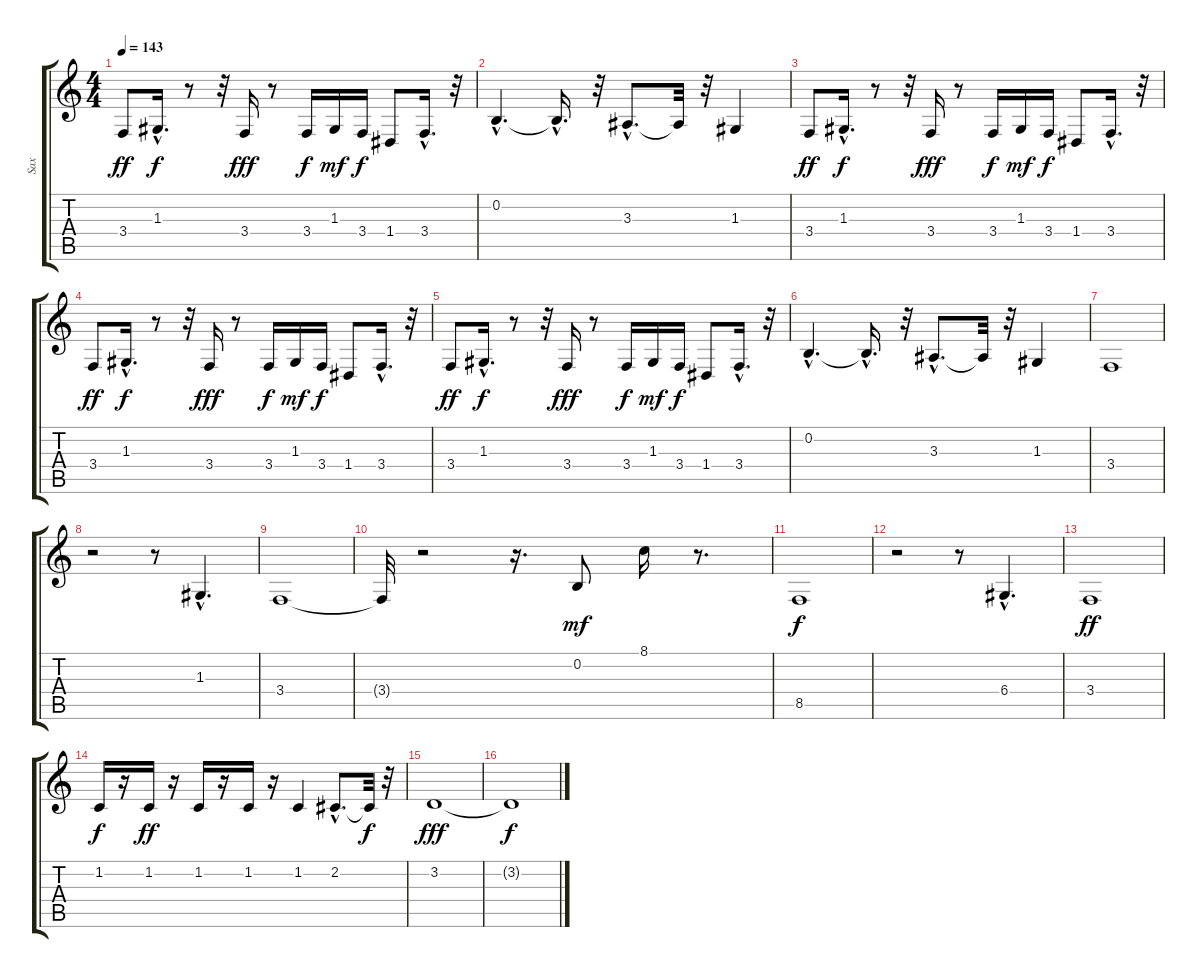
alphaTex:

\track ("Sax" "Sax") {instrument baritonesax}
\staff {score tabs}
\tuning (E4 B3 G3 D3 A2 E2) {hide}
\ts (4 4)
\tempo 143
\clef g2
\ks c
3.4.8{dy ff} 1.3{hac}.16{d dy f} r.8 r.32 3.4.16{dy fff} r.8 3.4.16{dy f} 1.3.16{dy mf} 3.4.16{dy f} 1.4.8 3.4{hac}.16{d} r.32 |
0.2{hac}.4{d} 0.2{hac t}.16{d} r.32 3.3{hac}.8{d} 3.3{t}.32 r.32 1.3.4 |
3.4.8{dy ff} 1.3{hac}.16{d dy f} r.8 r.32 3.4.16{dy fff} r.8 3.4.16{dy f} 1.3.16{dy mf} 3.4.16{dy f} 1.4.8 3.4{hac}.16{d} r.32 |
3.4.8{dy ff} 1.3{hac}.16{d dy f} r.8 r.32 3.4.16{dy fff} r.8 3.4.16{dy f} 1.3.16{dy mf} 3.4.16{dy f} 1.4.8 3.4{hac}.16{d} r.32 |
3.4.8{dy ff} 1.3{hac}.16{d dy f} r.8 r.32 3.4.16{dy fff} r.8 3.4.16{dy f} 1.3.16{dy mf} 3.4.16{dy f} 1.4.8 3.4{hac}.16{d} r.32 |
0.2{hac}.4{d} 0.2{hac t}.16{d} r.32 3.3{hac}.8{d} 3.3{t}.32 r.32 1.3.4 |
3.4.1 |
r.2 r.8 1.3{hac}.4{d} |
3.4.1 |
3.4{t}.32 r.2 r.16{d} 0.2.8{dy mf} 8.1.16 r.8{d} |
8.5.1{dy f} |
r.2 r.8 6.4{hac}.4{d} |
3.4.1{dy ff} |
1.2.16{dy f} r.16 1.2.16{dy ff} r.16 1.2.16 r.16 1.2.16 r.16 1.2.4 2.2{hac}.8{d} 2.2{t}.32{dy f} r.32 |
3.2.1{dy fff} |
3.2{t}.1{dy f}
